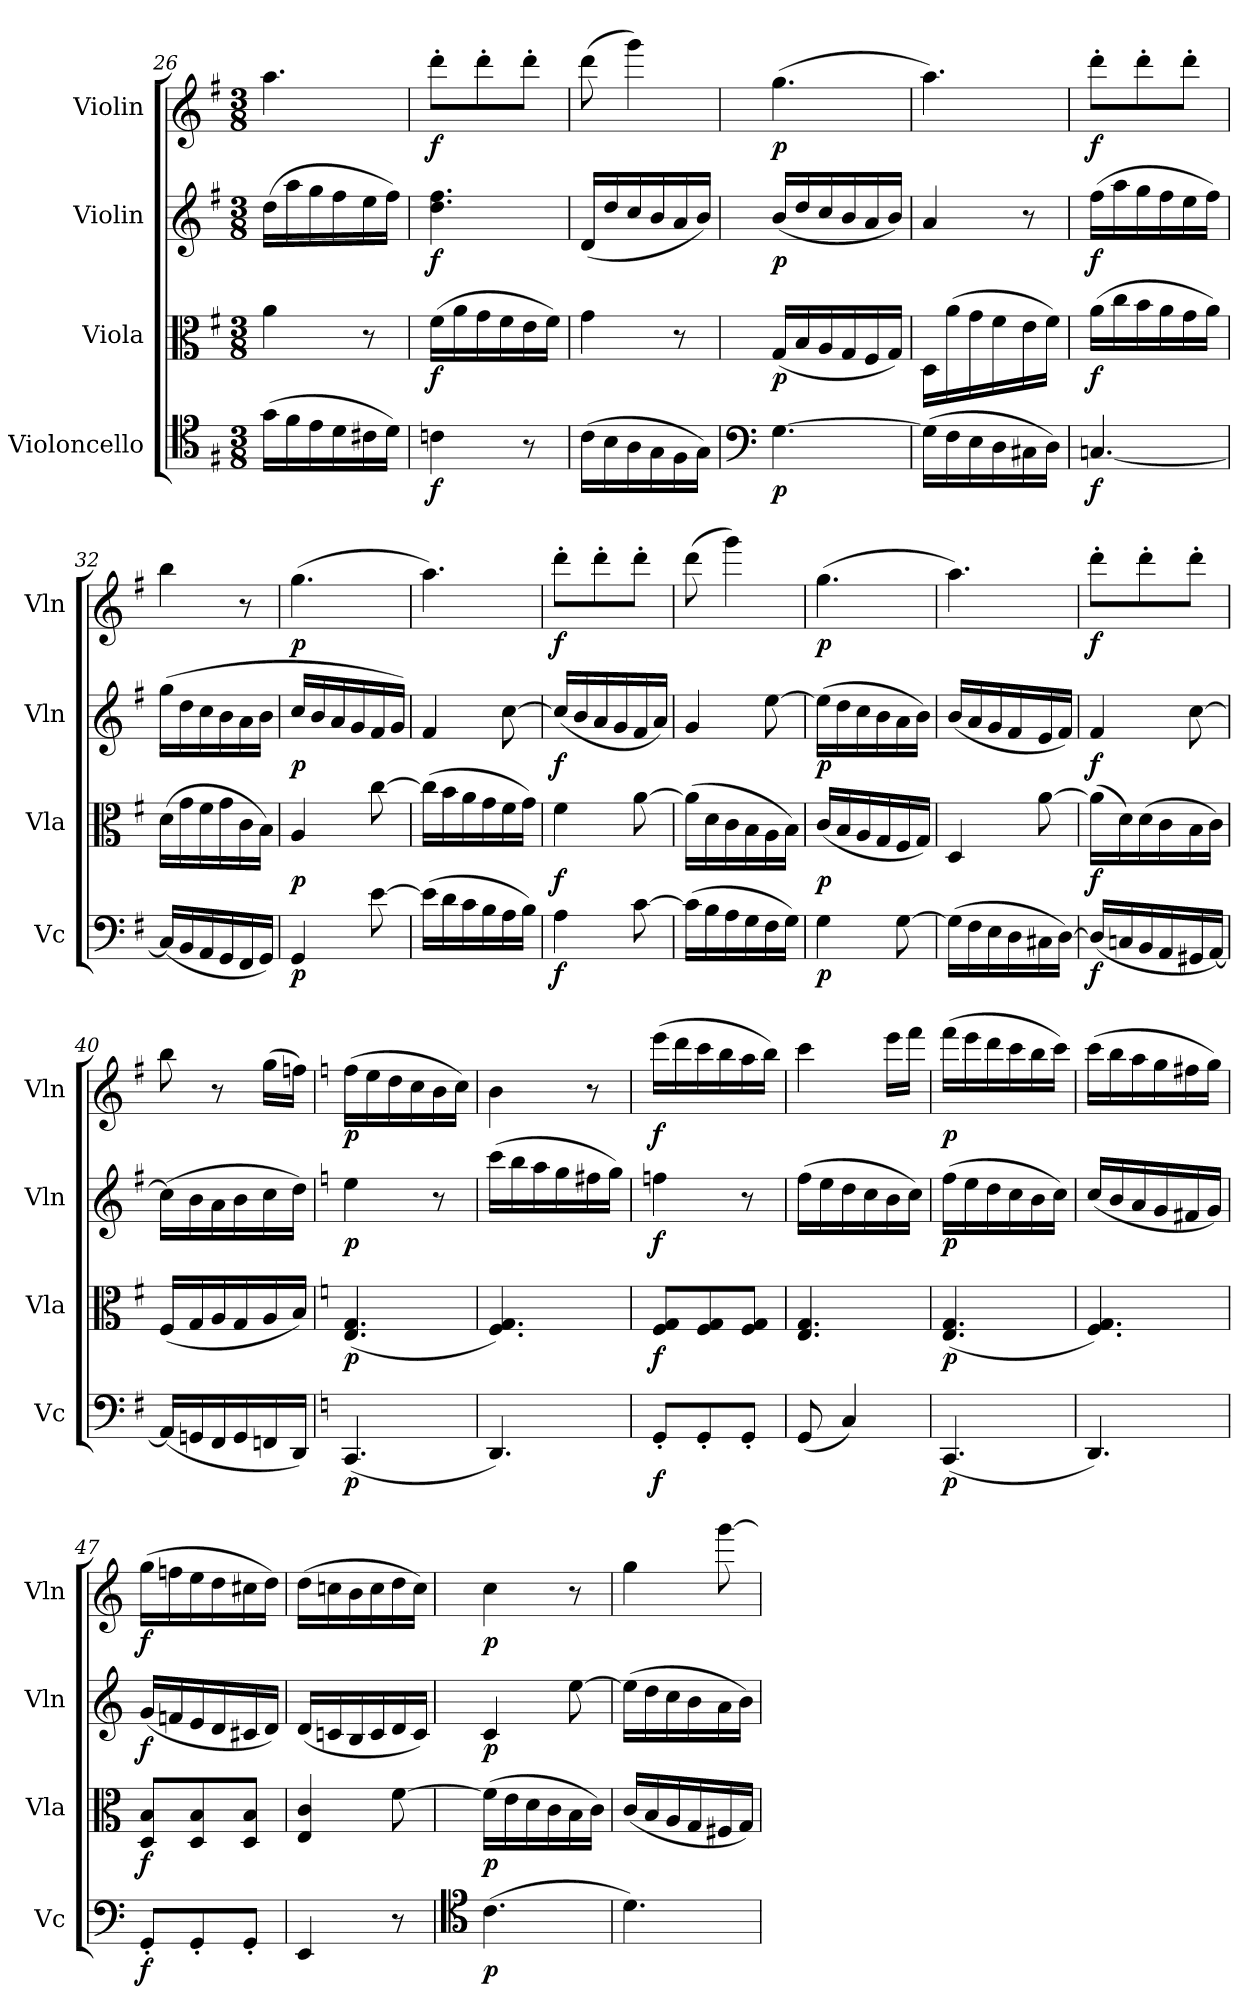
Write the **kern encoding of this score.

**kern	**dynam	**kern	**dynam	**kern	**dynam	**kern	**dynam
*part4	*part4	*part3	*part3	*part2	*part2	*part1	*part1
*staff4	*staff4	*staff3	*staff3	*staff2	*staff2	*staff1	*staff1
*I"Violoncello	*	*I"Viola	*	*I"Violin	*	*I"Violin	*
*I'Vc	*	*I'Vla	*	*I'Vln	*	*I'Vln	*
*clefC4	*	*clefC3	*	*clefG2	*	*clefG2	*
*k[f#]	*	*k[f#]	*	*k[f#]	*	*k[f#]	*
*G:	*	*G:	*	*G:	*	*G:	*
*M3/8	*	*M3/8	*	*M3/8	*	*M3/8	*
=26	=26	=26	=26	=26	=26	=26	=26
(16g\LL	.	4a\	.	(16dd\LL	.	4.aa\	.
16f#\	.	.	.	16aa\	.	.	.
16e\	.	.	.	16gg\	.	.	.
16d\	.	.	.	16ff#\	.	.	.
16c#X\	.	8r	.	16ee\	.	.	.
16d\JJ)	.	.	.	16ff#\JJ)	.	.	.
=27	=27	=27	=27	=27	=27	=27	=27
4cn\	f	(16f#\LL	f	4.dd\ 4.ff#\	f	8ddd'\L	f
.	.	16a\	.	.	.	.	.
.	.	16g\	.	.	.	8ddd'\	.
.	.	16f#\	.	.	.	.	.
8r	.	16e\	.	.	.	8ddd'\J	.
.	.	16f#\JJ)	.	.	.	.	.
=28	=28	=28	=28	=28	=28	=28	=28
(16c\LL	.	4g\	.	(16d/LL	.	(8ddd\	.
16B\	.	.	.	16dd/	.	.	.
16A\	.	.	.	16cc/	.	4ggg\)	.
16G\	.	.	.	16b/	.	.	.
16F#\	.	8r	.	16a/	.	.	.
16G\JJ)	.	.	.	16b/JJ)	.	.	.
=29	=29	=29	=29	=29	=29	=29	=29
*clefF4	*	*	*	*	*	*	*
[4.G\	p	(16G/LL	p	(16b/LL	p	(4.gg\	p
.	.	16B/	.	16dd/	.	.	.
.	.	16A/	.	16cc/	.	.	.
.	.	16G/	.	16b/	.	.	.
.	.	16F#/	.	16a/	.	.	.
.	.	16G/JJ)	.	16b/JJ)	.	.	.
=30	=30	=30	=30	=30	=30	=30	=30
(16G\LL]	.	16D/LL	.	4a/	.	4.aa\)	.
16F#\	.	(16a\	.	.	.	.	.
16E\	.	16g\	.	.	.	.	.
16D\	.	16f#\	.	.	.	.	.
16C#X\	.	16e\	.	8r	.	.	.
16D\JJ)	.	16f#\JJ)	.	.	.	.	.
=31	=31	=31	=31	=31	=31	=31	=31
[4.Cn/	f	(16a\LL	f	(16ff#\LL	f	8ddd'\L	f
.	.	16cc\	.	16aa\	.	.	.
.	.	16b\	.	16gg\	.	8ddd'\	.
.	.	16a\	.	16ff#\	.	.	.
.	.	16g\	.	16ee\	.	8ddd'\J	.
.	.	16a\JJ)	.	16ff#\JJ)	.	.	.
=32	=32	=32	=32	=32	=32	=32	=32
(16C/LL]	.	(16d\LL	.	(16gg\LL	.	4bb\	.
16BB/	.	16g\	.	16dd\	.	.	.
16AA/	.	16f#\	.	16cc\	.	.	.
16GG/	.	16g\	.	16b\	.	.	.
16FF#/	.	16c\	.	16a\	.	8r	.
16GG/JJ)	.	16B\JJ)	.	16b\JJ	.	.	.
=33	=33	=33	=33	=33	=33	=33	=33
4GG/	p	4A/	p	16cc/LL	p	(4.gg\	p
.	.	.	.	16b/	.	.	.
.	.	.	.	16a/	.	.	.
.	.	.	.	16g/	.	.	.
[8e\	.	[8cc\	.	16f#/	.	.	.
.	.	.	.	16g/JJ)	.	.	.
=34	=34	=34	=34	=34	=34	=34	=34
(16e\LL]	.	(16cc\LL]	.	4f#/	.	4.aa\)	.
16d\	.	16b\	.	.	.	.	.
16c\	.	16a\	.	.	.	.	.
16B\	.	16g\	.	.	.	.	.
16A\	.	16f#\	.	[8cc\	.	.	.
16B\JJ)	.	16g\JJ)	.	.	.	.	.
=35	=35	=35	=35	=35	=35	=35	=35
4A\	f	4f#\	f	(16cc/LL]	f	8ddd'\L	f
.	.	.	.	16b/	.	.	.
.	.	.	.	16a/	.	8ddd'\	.
.	.	.	.	16g/	.	.	.
[8c\	.	[8a\	.	16f#/	.	8ddd'\J	.
.	.	.	.	16a/JJ)	.	.	.
=36	=36	=36	=36	=36	=36	=36	=36
(16c\LL]	.	(16a\LL]	.	4g/	.	(8ddd\	.
16B\	.	16d\	.	.	.	.	.
16A\	.	16c\	.	.	.	4ggg\)	.
16G\	.	16B\	.	.	.	.	.
16F#\	.	16A\	.	[8ee\	.	.	.
16G\JJ)	.	16B\JJ)	.	.	.	.	.
=37	=37	=37	=37	=37	=37	=37	=37
4G\	p	(16c/LL	p	(16ee\LL]	p	(4.gg\	p
.	.	16B/	.	16dd\	.	.	.
.	.	16A/	.	16cc\	.	.	.
.	.	16G/	.	16b\	.	.	.
[8G\	.	16F#/	.	16a\	.	.	.
.	.	16G/JJ)	.	16b\JJ)	.	.	.
=38	=38	=38	=38	=38	=38	=38	=38
(16G\LL]	.	4D/	.	(16b/LL	.	4.aa\)	.
16F#\	.	.	.	16a/	.	.	.
16E\	.	.	.	16g/	.	.	.
16D\	.	.	.	16f#/	.	.	.
16C#X\	.	[8a\	.	16e/	.	.	.
[16D\JJ)	.	.	.	16f#/JJ)	.	.	.
=39	=39	=39	=39	=39	=39	=39	=39
(16D/LL]	f	(16a\LL]	f	4f#/	f	8ddd'\L	f
16Cn/	.	16d\)	.	.	.	.	.
16BB/	.	(16d\	.	.	.	8ddd'\	.
16AA/	.	16c\	.	.	.	.	.
16GG#X/	.	16B\	.	[8cc\	.	8ddd'\J	.
[16AA/JJ)	.	16c\JJ)	.	.	.	.	.
=40	=40	=40	=40	=40	=40	=40	=40
(16AA/LL]	.	(16F#/LL	.	(16cc\LL]	.	8bb\	.
16GGn/	.	16G/	.	16b\	.	.	.
16FF#/	.	16A/	.	16a\	.	8r	.
16GG/	.	16G/	.	16b\	.	.	.
16FFn/	.	16A/	.	16cc\	.	(16gg\LL	.
16DD/JJ)	.	16B/JJ)	.	16dd\JJ)	.	16ffn\JJ)	.
=41	=41	=41	=41	=41	=41	=41	=41
*k[]	*	*k[]	*	*k[]	*	*k[]	*
(4.CC/	p	(4.E/ 4.G/	p	4ee\	p	(16ff\LL	p
.	.	.	.	.	.	16ee\	.
.	.	.	.	.	.	16dd\	.
.	.	.	.	.	.	16cc\	.
.	.	.	.	8r	.	16b\	.
.	.	.	.	.	.	16cc\JJ)	.
=42	=42	=42	=42	=42	=42	=42	=42
4.DD/)	.	4.F/ 4.G/)	.	(16ccc\LL	.	4b\	.
.	.	.	.	16bb\	.	.	.
.	.	.	.	16aa\	.	.	.
.	.	.	.	16gg\	.	.	.
.	.	.	.	16ff#X\	.	8r	.
.	.	.	.	16gg\JJ)	.	.	.
=43	=43	=43	=43	=43	=43	=43	=43
8GG'/L	f	8F/ 8G/L	f	4ffn\	f	(16eee\LL	f
.	.	.	.	.	.	16ddd\	.
8GG'/	.	8F/ 8G/	.	.	.	16ccc\	.
.	.	.	.	.	.	16bb\	.
8GG'/J	.	8F/ 8G/J	.	8r	.	16aa\	.
.	.	.	.	.	.	16bb\JJ)	.
=44	=44	=44	=44	=44	=44	=44	=44
(8GG/	.	4.E/ 4.G/	.	(16ff\LL	.	4ccc\	.
.	.	.	.	16ee\	.	.	.
4C/)	.	.	.	16dd\	.	.	.
.	.	.	.	16cc\	.	.	.
.	.	.	.	16b\	.	16eee\LL	.
.	.	.	.	16cc\JJ)	.	16fff\JJ	.
=45	=45	=45	=45	=45	=45	=45	=45
(4.CC/	p	(4.E/ 4.G/	p	(16ff\LL	p	(16fff\LL	p
.	.	.	.	16ee\	.	16eee\	.
.	.	.	.	16dd\	.	16ddd\	.
.	.	.	.	16cc\	.	16ccc\	.
.	.	.	.	16b\	.	16bb\	.
.	.	.	.	16cc\JJ)	.	16ccc\JJ)	.
=46	=46	=46	=46	=46	=46	=46	=46
4.DD/)	.	4.F/ 4.G/)	.	(16cc/LL	.	(16ccc\LL	.
.	.	.	.	16b/	.	16bb\	.
.	.	.	.	16a/	.	16aa\	.
.	.	.	.	16g/	.	16gg\	.
.	.	.	.	16f#X/	.	16ff#X\	.
.	.	.	.	16g/JJ)	.	16gg\JJ)	.
=47	=47	=47	=47	=47	=47	=47	=47
8GG'/L	f	8D/ 8B/L	f	(16g/LL	f	(16gg\LL	f
.	.	.	.	16fn/	.	16ffn\	.
8GG'/	.	8D/ 8B/	.	16e/	.	16ee\	.
.	.	.	.	16d/	.	16dd\	.
8GG'/J	.	8D/ 8B/J	.	16c#X/	.	16cc#X\	.
.	.	.	.	16d/JJ)	.	16dd\JJ)	.
=48	=48	=48	=48	=48	=48	=48	=48
4EE/	.	4E/ 4c/	.	(16d/LL	.	(16dd\LL	.
.	.	.	.	16cn/	.	16ccn\	.
.	.	.	.	16B/	.	16b\	.
.	.	.	.	16c/	.	16cc\	.
8r	.	[8f\	.	16d/	.	16dd\	.
.	.	.	.	16c/JJ)	.	16cc\JJ)	.
=49	=49	=49	=49	=49	=49	=49	=49
*clefC4	*	*	*	*	*	*	*
(4.c\	p	(16f\LL]	p	4c/	p	4cc\	p
.	.	16e\	.	.	.	.	.
.	.	16d\	.	.	.	.	.
.	.	16c\	.	.	.	.	.
.	.	16B\	.	[8ee\	.	8r	.
.	.	16c\JJ)	.	.	.	.	.
=50	=50	=50	=50	=50	=50	=50	=50
4.d\)	.	(16c/LL	.	(16ee\LL]	.	4gg\	.
.	.	16B/	.	16dd\	.	.	.
.	.	16A/	.	16cc\	.	.	.
.	.	16G/	.	16b\	.	.	.
.	.	16F#X/	.	16a\	.	[8ggg\	.
.	.	16G/JJ)	.	16b\JJ)	.	.	.
=	=	=	=	=	=	=	=
*-	*-	*-	*-	*-	*-	*-	*-
